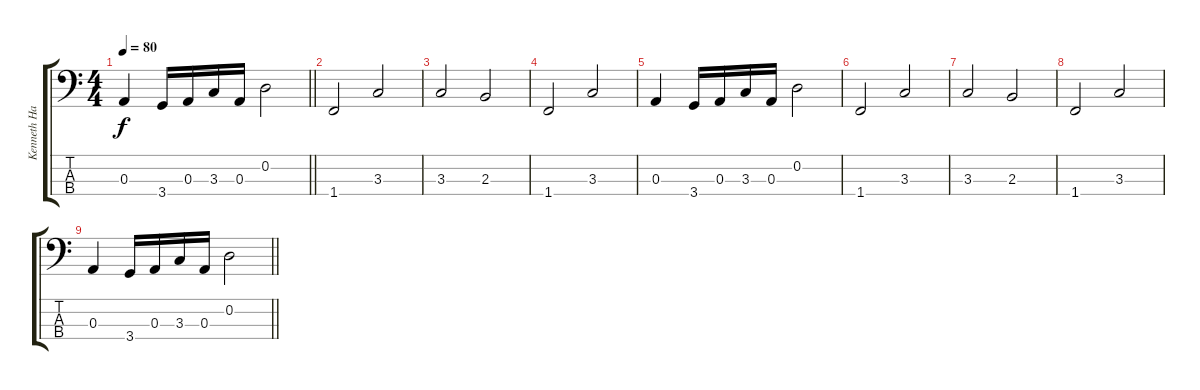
\track ("Kenneth Harrison Neil" "Kenneth Ha") {instrument electricbassfinger}
\staff {score tabs}
\tuning (G2 D2 A1 E1) {hide}
\ts (4 4)
\tempo 80
\clef f4
\barLineRight lightlight
\ks c
0.3.4{dy f} 3.4.16 0.3.16 3.3.16 0.3.16 0.2.2 |
1.4.2 3.3.2 |
3.3.2 2.3.2 |
1.4.2 3.3.2 |
0.3.4 3.4.16 0.3.16 3.3.16 0.3.16 0.2.2 |
1.4.2 3.3.2 |
3.3.2 2.3.2 |
1.4.2 3.3.2 |
\barLineRight lightlight
0.3.4 3.4.16 0.3.16 3.3.16 0.3.16 0.2.2
